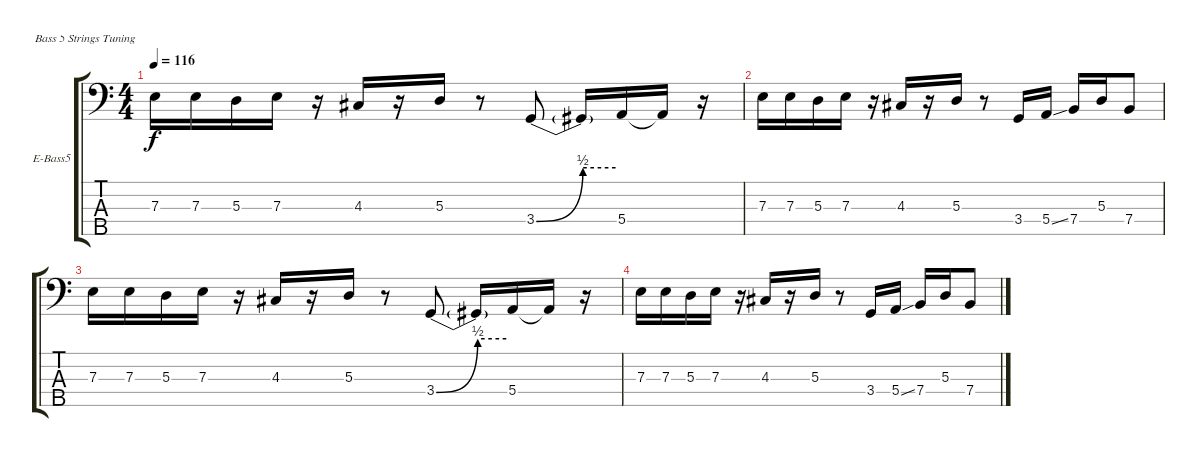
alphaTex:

\bracketExtendMode groupsimilarinstruments
\firstSystemTrackNameOrientation horizontal
\otherSystemsTrackNameOrientation horizontal
\track ("Bass" "E-Bass5") {instrument electricbassfinger}
\staff {score tabs}
\tuning (G2 D2 A1 E1 B0)
\ts (4 4)
\tempo 116
\clef f4
\ks c
7.3.16{dy f} 7.3.16 5.3.16 7.3.16 r.16 4.3.16 r.16 5.3.16 r.8 3.4{be (bend 0 0 60 2)}.8 3.4{be (hold 0 2 60 2) t}.16 5.4.16 5.4{t}.16 r.16 |
7.3.16 7.3.16 5.3.16 7.3.16 r.16 4.3.16 r.16 5.3.16 r.8 3.4.16 5.4{ss}.16 7.4.16 5.3.16 7.4.8 |
7.3.16 7.3.16 5.3.16 7.3.16 r.16 4.3.16 r.16 5.3.16 r.8 3.4{be (bend 0 0 60 2)}.8 3.4{be (hold 0 2 60 2) t}.16 5.4.16 5.4{t}.16 r.16 |
7.3.16 7.3.16 5.3.16 7.3.16 r.16 4.3.16 r.16 5.3.16 r.8 3.4.16 5.4{ss}.16 7.4.16 5.3.16 7.4.8
